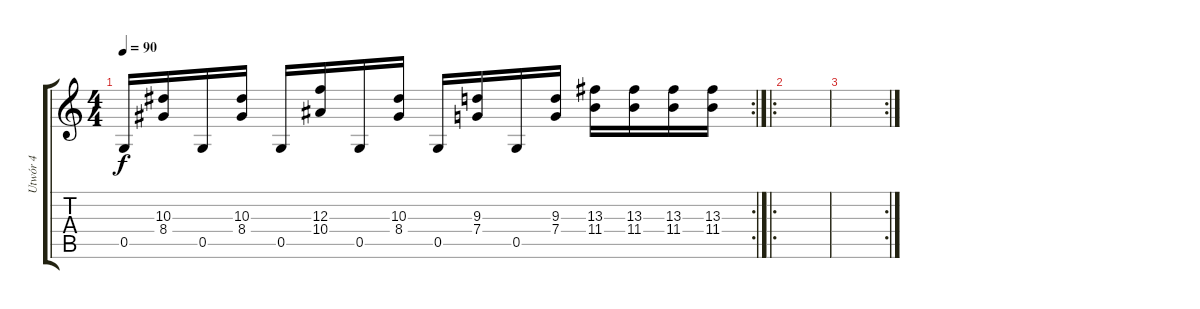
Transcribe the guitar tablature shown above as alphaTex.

\track ("Utwór 4" "Utwór 4") {instrument distortionguitar}
\staff {score tabs}
\tuning (D4 A3 F3 C3 G2 D2) {hide}
\rc 2
\ts (4 4)
\tempo 90
\clef g2
\ks c
0.5.16{dy f} (10.3 8.4).16 0.5.16 (10.3 8.4).16 0.5.16 (12.3 10.4).16 0.5.16 (10.3 8.4).16 0.5.16 (9.3 7.4).16 0.5.16 (9.3 7.4).16 (13.3 11.4).16 (13.3 11.4).16 (13.3 11.4).16 (13.3 11.4).16 |
\ro
|
\rc 2
